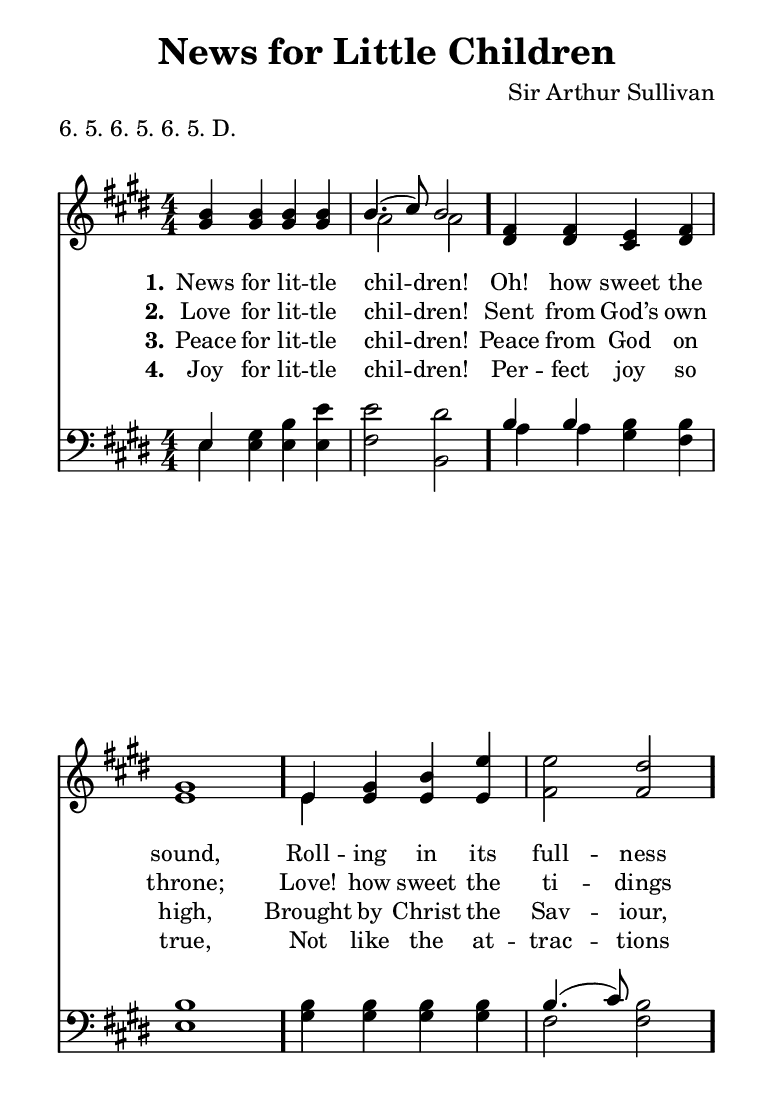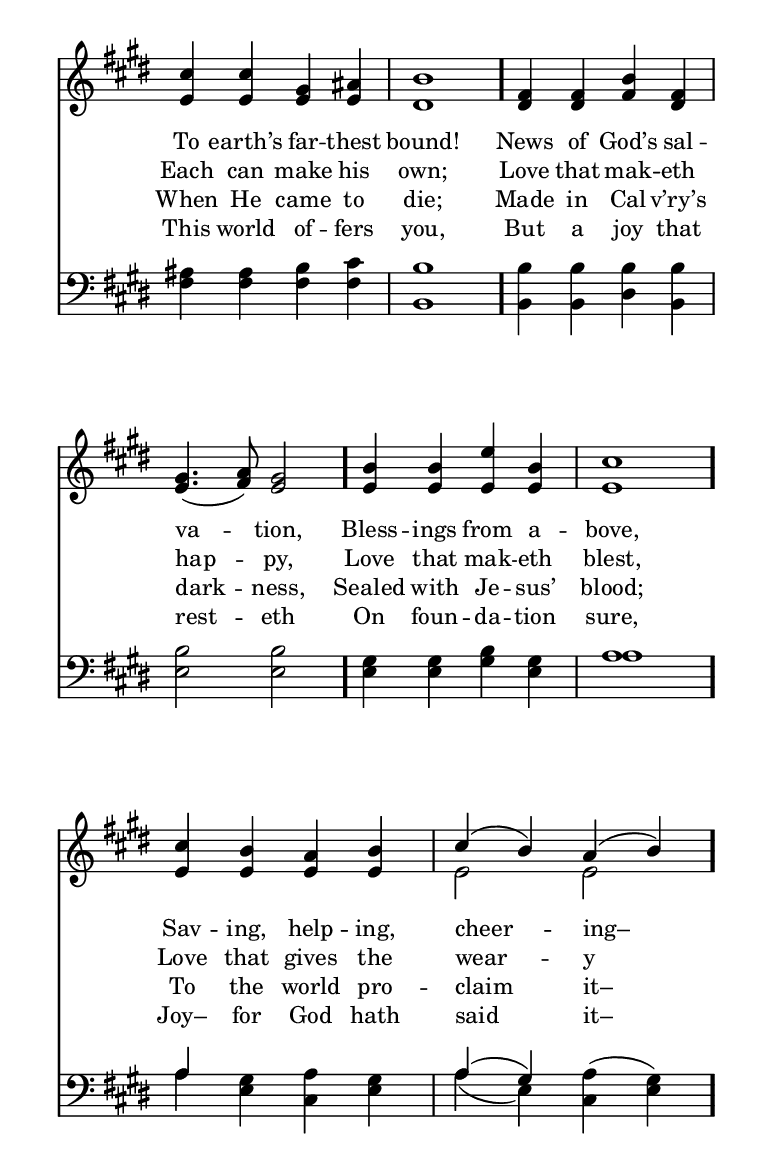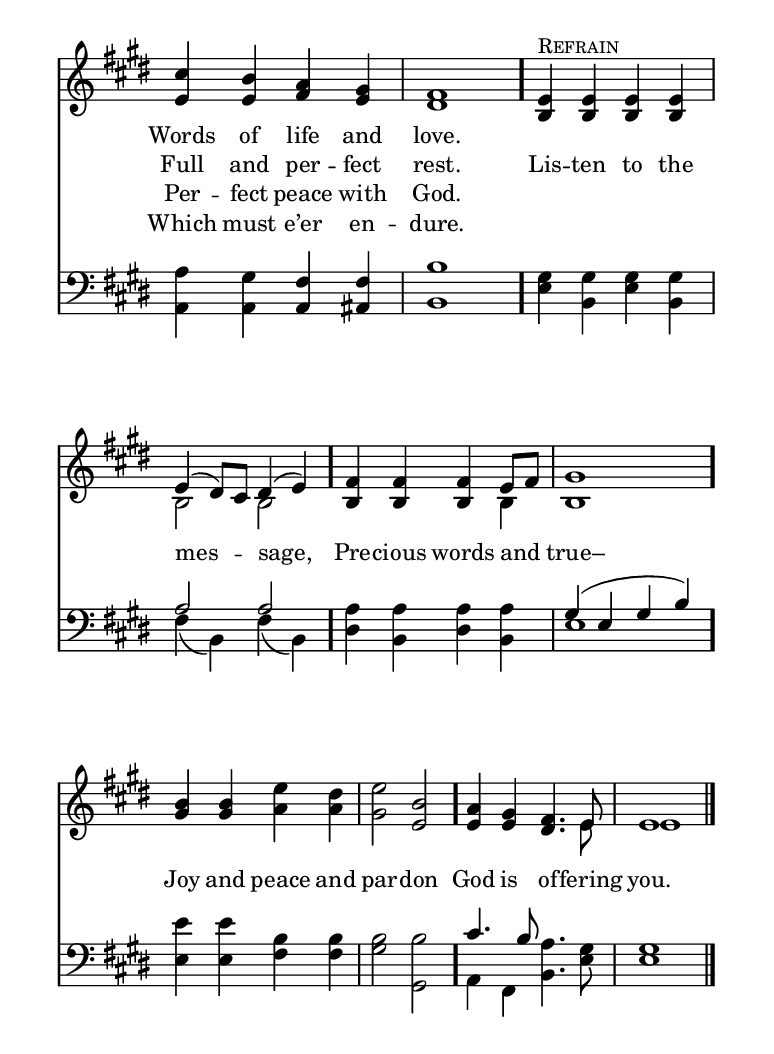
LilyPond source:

\include "common/global.ily"
\paper {
  \include "common/paper.ily"
  system-count = #(cond (is-eogsized 5) (#t #f))
}

\header{
  %children
  hymnnumber = "349"
  title = "News for Little Children"
  tunename = "St. Gertrude" % original has all caps
  meter = "6. 5. 6. 5. 6. 5. D."
  poet = ""
  composer = "Sir Arthur Sullivan"
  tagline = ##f
}

global = {
  \include "common/overrides.ily"
  \override Staff.TimeSignature.style = #'numbered
  \time 4/4
  \override Score.MetronomeMark.transparent = ##t % hide all fermata changes too
  \tempo 4=100
  \key e \major
  \autoBeamOff
}

notesSoprano = {
\global
\relative c'' {

  b4 b b b | b4.( cis8) b2 |
  fis4 fis e fis | gis1 |
  e4 gis b e | e2 dis |
  cis4 cis gis ais | b1 |
  fis4 fis b fis | gis4.( a8) gis2 |
  b4 b e b | cis1 |
  cis4 b a b | cis( b) a( b) |
  cis4 b a gis | fis1 |

  \eogbreak
  e4^\markup { \small \caps "Refrain" } e e e | e( dis8)[ cis] dis4( e) |
  fis4 fis fis e8[ fis] | gis1 |
  b4 b e dis | e2 b |
  a4 gis fis4. e8 | e1 |

  \bar "|."

}
}

notesAlto = {
\global
\relative e' {

  gis4 gis gis gis | a2 a |
  dis,4 dis cis dis | e1 |
  e4 e e e | fis2 fis |
  e4 e e e | dis1 |
  dis4 dis fis dis | e4.( fis8) e2 |
  e4 e e e | e1 |
  e4 e e e | e2 e | e4 e fis e | dis1 |

  b4 b b b | b2 b |
  b4 b b b | b1 |
  gis'4 gis a a | gis2 e |
  e4 e dis4. e8 | e1 |

}
}

notesTenor = {
\global
\relative a {

  e4 gis b e | e2 dis |
  b4 b b b | b1 |
  b4 b b b | b4.( cis8) b2 |
  ais4 ais b cis | b1 |
  b4 b b b | b2 b |
  gis4 gis b gis | a1 |
  a4 gis a gis | a( gis) a( gis) |
  a4 gis fis fis | b1 |

  gis4 gis gis gis | a2 a |
  a4 a a a | gis( e gis b) |
  e4 e b b | b2 b |
  cis4. b8 a4. gis8 | gis1 |

}
}

notesBass = {
\global
\relative f {

  e4 e e e | fis2 b, |
  a'4 a gis fis | e1 |
  gis4 gis gis gis | fis2 fis |
  fis4 fis fis fis | b,1 |
  b4 b dis b | e2 e |
  e4 e gis e | a1 |
  a4 e cis e | a( e) cis( e) |
  a,4 a a ais | b1 |

  e4 b e b | fis'( b,) fis'( b,) |
  dis4 b dis b | e1 |
  e4 e fis fis | gis2 gis, |
  a4 fis b4. e8 | e1 |

}
}

Refrain = \lyricmode {

Lis -- ten to the mes -- sage, \bar "." % original has "List -- en"
Pre -- cious words and true– \bar "."
Joy and peace and par -- don \bar "."
God is of -- fering you. \bar "."

}

wordsA = \lyricmode {
\set stanza = "1."

News for lit -- tle chil -- dren! \bar "."
Oh! how sweet the sound, \bar "."
Roll -- ing in its full -- ness \bar "."
To earth’s far -- thest bound! \bar "."
News of God’s sal -- va -- tion, \bar "."
Bless -- ings from a -- bove, \bar "."
Sav -- ing, help -- ing, cheer -- ing– \bar "."
Words of life and love. \bar "."

}

wordsB = \lyricmode {
\set stanza = "2."

Love for lit -- tle chil -- dren!
Sent from God’s own throne;
Love! how sweet the ti -- dings
Each can make his own;
Love that mak -- eth hap -- py,
Love that mak -- eth blest,
Love that gives the wear -- y % original has "wear -- y"
Full and per -- fect rest.

\Refrain

}

wordsC = \lyricmode {
\set stanza = "3."

Peace for lit -- tle chil -- dren!
Peace from God on high,
Brought by Christ the Sav -- iour,
When He came to die;
Made in Cal -- v’ry’s dark -- ness,
Sealed with Je -- sus’ blood;
To the world pro -- claim it–
Per -- fect peace with God.

}

wordsD = \lyricmode {
\set stanza = "4."

Joy for lit -- tle chil -- dren!
Per -- fect joy so true,
Not like the at -- trac -- tions
This world of -- fers you,
But a joy that rest -- eth
On foun -- da -- tion sure,
Joy– for God hath said it–
Which must e’er en -- dure.

}

\score {
  \context ChoirStaff <<
    \context Staff = upper <<
      \set Staff.autoBeaming = ##f
      \set ChoirStaff.systemStartDelimiter = #'SystemStartBar
      \set ChoirStaff.printPartCombineTexts = ##f
      \partcombine #'(2 . 9) \notesSoprano \notesAlto
      \context NullVoice = sopranos { \voiceOne << \notesSoprano >> }
      \context NullVoice = altos { \voiceTwo << \notesAlto >> }
      \context Lyrics = one   \lyricsto sopranos \wordsA
      \context Lyrics = two   \lyricsto sopranos \wordsB
      \context Lyrics = three \lyricsto sopranos \wordsC
      \context Lyrics = four  \lyricsto sopranos \wordsD
    >>
    \context Staff = men <<
      \set Staff.autoBeaming = ##f
      \clef bass
      \set ChoirStaff.printPartCombineTexts = ##f
      \partcombine #'(2 . 9) \notesTenor \notesBass
      \context NullVoice = tenors { \voiceOne << \notesTenor >> }
      \context NullVoice = basses { \voiceTwo << \notesBass >> }
    >>
  >>
  \layout {
    \include "common/layout.ily"
  }
  \midi{
    \include "common/midi.ily"
  }
}

\version "2.19.49"  % necessary for upgrading to future LilyPond versions.

% vi:set et ts=2 sw=2 ai nocindent syntax=lilypond:
